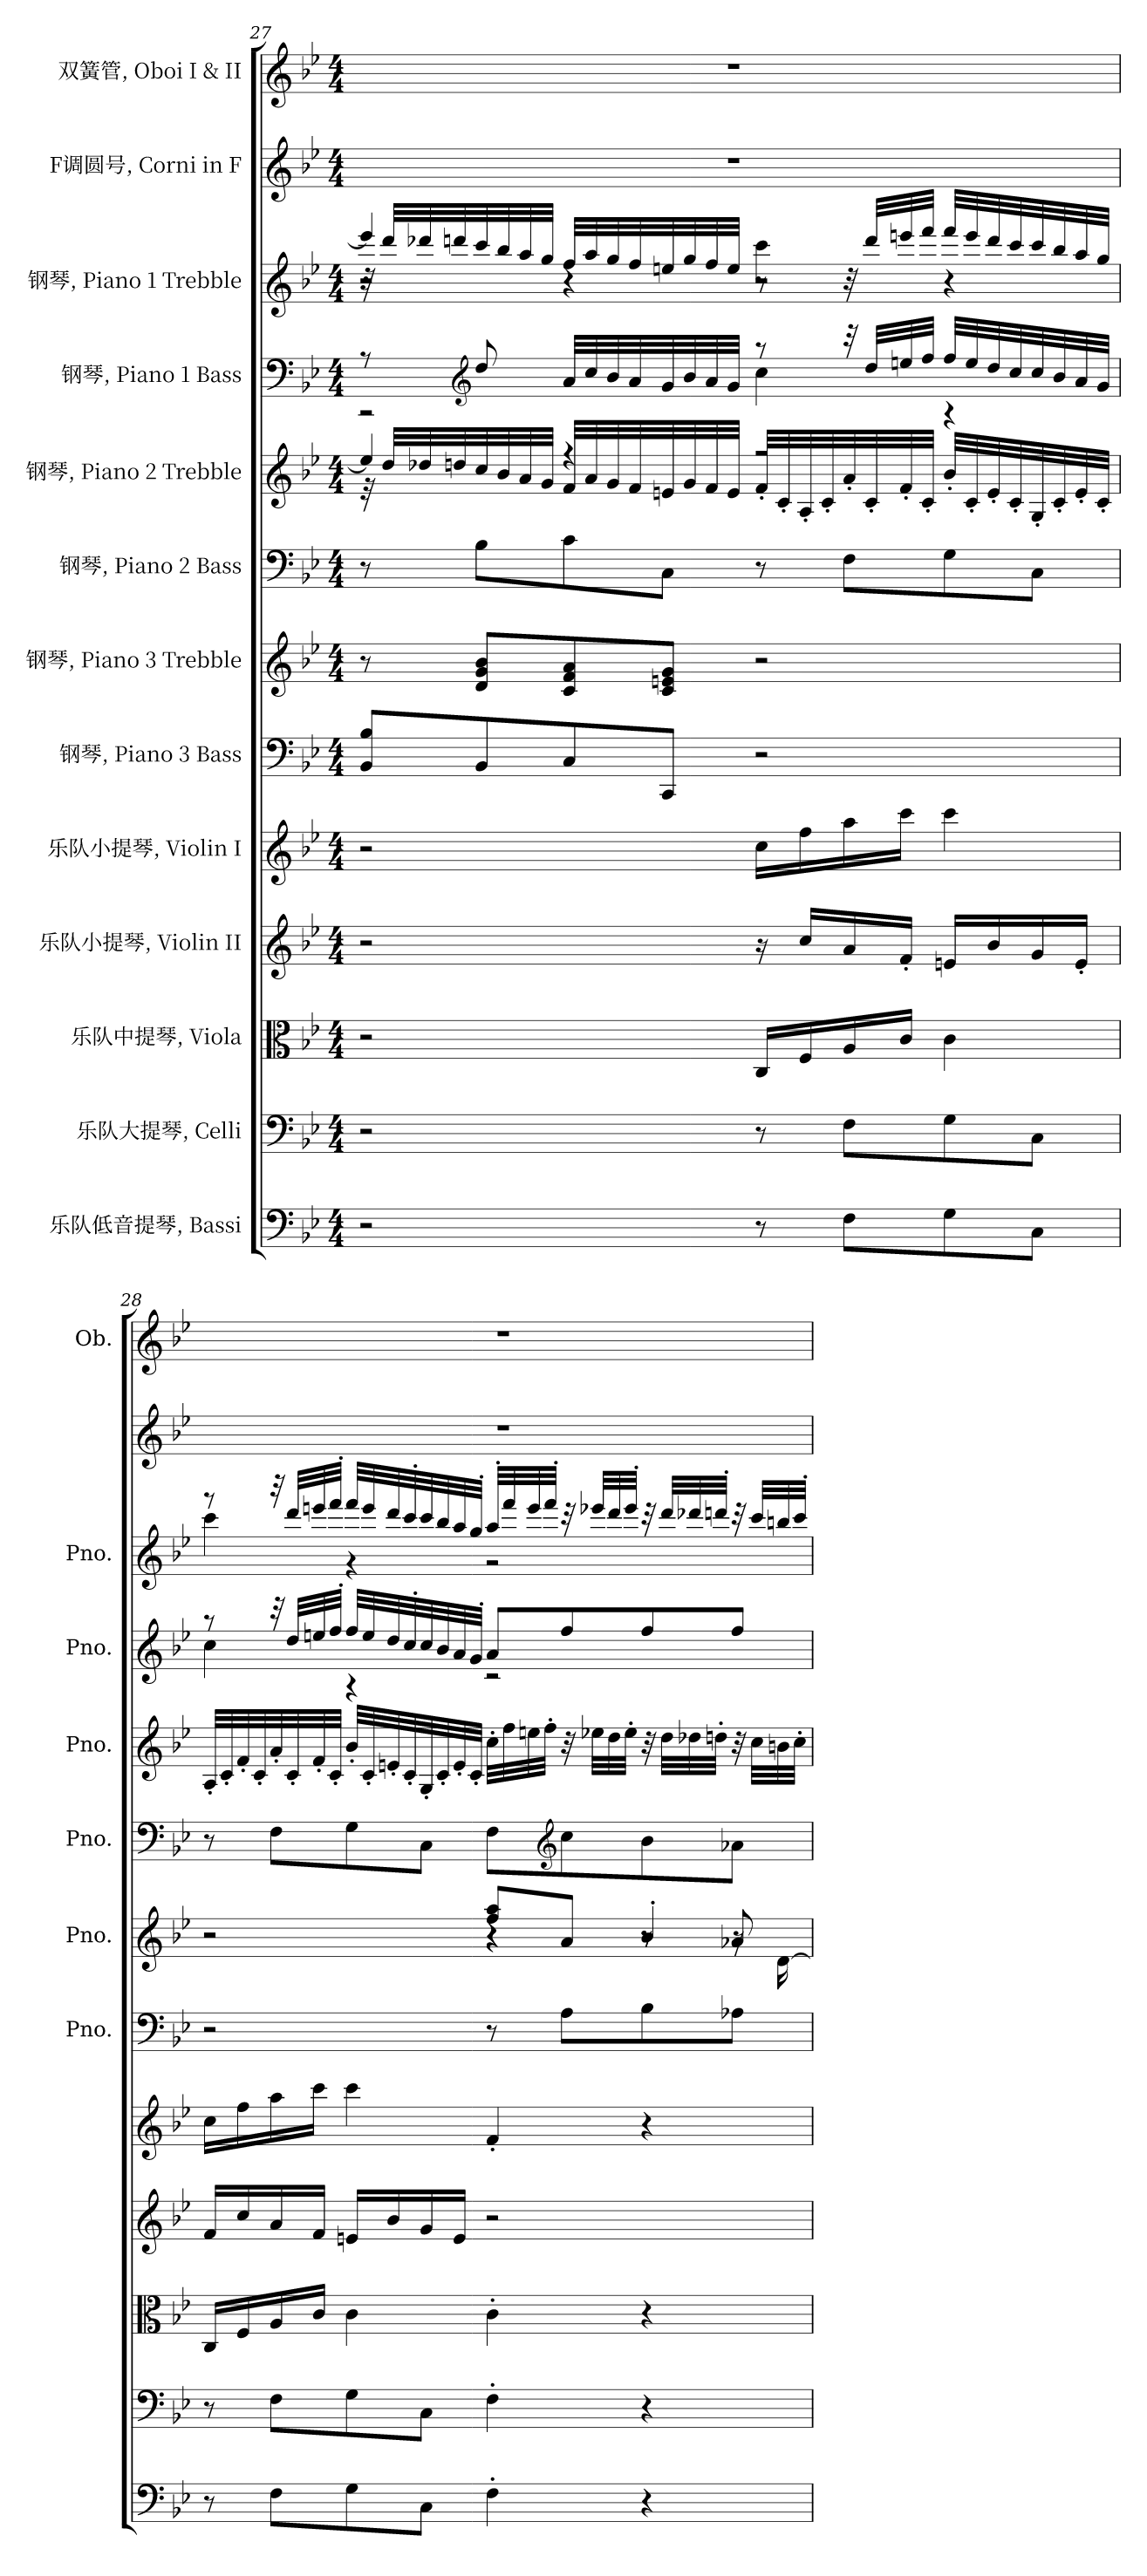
**kern	**kern	**kern	**kern	**kern	**kern	**kern	**kern	**kern	**kern	**kern	**kern	**kern
*part13	*part12	*part11	*part10	*part9	*part8	*part7	*part6	*part5	*part4	*part3	*part2	*part1
*staff13	*staff12	*staff11	*staff10	*staff9	*staff8	*staff7	*staff6	*staff5	*staff4	*staff3	*staff2	*staff1
*I"乐队低音提琴, Bassi	*I"乐队大提琴, Celli	*I"乐队中提琴, Viola	*I"乐队小提琴, Violin II	*I"乐队小提琴, Violin I	*I"钢琴, Piano 3 Bass	*I"钢琴, Piano 3 Trebble	*I"钢琴, Piano 2 Bass	*I"钢琴, Piano 2 Trebble	*I"钢琴, Piano 1 Bass	*I"钢琴, Piano 1 Trebble	*I"F调圆号, Corni in F	*I"双簧管, Oboi I &amp; II
*	*	*	*	*	*I'Pno.	*I'Pno.	*I'Pno.	*I'Pno.	*I'Pno.	*I'Pno.	*	*I'Ob.
!!LO:PB:g=z
*clefF4	*clefF4	*clefC3	*clefG2	*clefG2	*clefF4	*clefG2	*clefF4	*clefG2	*clefF4	*clefG2	*clefG2	*clefG2
*ITrd7c12	*	*	*	*	*	*	*	*	*	*	*ITrd4c7	*
*k[b-e-]	*k[b-e-]	*k[b-e-]	*k[b-e-]	*k[b-e-]	*k[b-e-]	*k[b-e-]	*k[b-e-]	*k[b-e-]	*k[b-e-]	*k[b-e-]	*k[b-e-a-]	*k[b-e-]
*M4/4	*M4/4	*M4/4	*M4/4	*M4/4	*M4/4	*M4/4	*M4/4	*M4/4	*M4/4	*M4/4	*M4/4	*M4/4
=27	=27	=27	=27	=27	=27	=27	=27	=27	=27	=27	=27	=27
*	*	*	*	*	*	*	*	*^	*^	*^	*	*
*	*	*	*	*	*	*	*	*	*	*	*	*	*^	*	*
2r	2r	2r	2r	2r	8BB-/ 8B-/L	8r	8r	4ee-/]	32r	8r	2r	4eee-/]	2r	32r	1r	1r
.	.	.	.	.	.	.	.	.	32dd/LLL	.	.	.	.	32ddd/LLL	.	.
.	.	.	.	.	.	.	.	.	32dd-X/	.	.	.	.	32ddd-X/	.	.
.	.	.	.	.	.	.	.	.	32ddn/	.	.	.	.	32dddn/	.	.
*	*	*	*	*	*	*	*	*	*	*clefG2	*	*	*	*	*	*
.	.	.	.	.	8BB-/	8d/ 8g/ 8b-/L	8B-\L	.	32cc/	8dd/	.	.	.	32ccc/	.	.
.	.	.	.	.	.	.	.	.	32b-/	.	.	.	.	32bb-/	.	.
.	.	.	.	.	.	.	.	.	32a/	.	.	.	.	32aa/	.	.
.	.	.	.	.	.	.	.	.	32g/JJJ	.	.	.	.	32gg/JJJ	.	.
.	.	.	.	.	8C/	8c/ 8f/ 8a/	8c\	4r	32f/LLL	32a/LLL	.	4r	.	32ff/LLL	.	.
.	.	.	.	.	.	.	.	.	32a/	32cc/	.	.	.	32aa/	.	.
.	.	.	.	.	.	.	.	.	32g/	32b-/	.	.	.	32gg/	.	.
.	.	.	.	.	.	.	.	.	32f/	32a/	.	.	.	32ff/	.	.
.	.	.	.	.	8CC/J	8c/ 8en/ 8g/J	8C\J	.	32en/	32g/	.	.	.	32een/	.	.
.	.	.	.	.	.	.	.	.	32g/	32b-/	.	.	.	32gg/	.	.
.	.	.	.	.	.	.	.	.	32f/	32a/	.	.	.	32ff/	.	.
.	.	.	.	.	.	.	.	.	32e/JJJ	32g/JJJ	.	.	.	32ee/JJJ	.	.
8r	8r	16C/LL	16r	16cc\LL	2r	2r	8r	2r	32f'/LLL	8r	4cc\	2r	4ccc\	8r	.	.
.	.	.	.	.	.	.	.	.	32c'/	.	.	.	.	.	.	.
.	.	16F/	16cc/LL	16ff\	.	.	.	.	32A'/	.	.	.	.	.	.	.
.	.	.	.	.	.	.	.	.	32c'/	.	.	.	.	.	.	.
8FF\L	8F\L	16A/	16a/	16aa\	.	.	8F\L	.	32a'/	32r	.	.	.	32r	.	.
.	.	.	.	.	.	.	.	.	32c'/	32dd/LLL	.	.	.	32ddd/LLL	.	.
.	.	16c/JJ	16f'/JJ	16ccc\JJ	.	.	.	.	32f'/	32een/	.	.	.	32eeen/	.	.
.	.	.	.	.	.	.	.	.	32c'/JJJ	32ff/JJJ	.	.	.	32fff/JJJ	.	.
8GG\	8G\	4c\	16en/LL	4ccc\	.	.	8G\	.	32b-'/LLL	32ff/LLL	4r	.	4r	32fff/LLL	.	.
.	.	.	.	.	.	.	.	.	32c'/	32ee/	.	.	.	32eee/	.	.
.	.	.	16b-/	.	.	.	.	.	32e'/	32dd/	.	.	.	32ddd/	.	.
.	.	.	.	.	.	.	.	.	32c'/	32cc/	.	.	.	32ccc/	.	.
8CC\J	8C\J	.	16g/	.	.	.	8C\J	.	32G'/	32cc/	.	.	.	32ccc/	.	.
.	.	.	.	.	.	.	.	.	32c'/	32b-/	.	.	.	32bb-/	.	.
.	.	.	16e'/JJ	.	.	.	.	.	32e'/	32a/	.	.	.	32aa/	.	.
.	.	.	.	.	.	.	.	.	32c'/JJJ	32g/JJJ	.	.	.	32gg/JJJ	.	.
*	*	*	*	*	*	*	*	*v	*v	*	*	*	*v	*v	*	*
!!LO:PB:g=z
=28	=28	=28	=28	=28	=28	=28	=28	=28	=28	=28	=28	=28	=28	=28
*	*	*	*	*	*	*^	*	*	*	*	*	*	*	*
*	*	*	*	*	*	*	*^	*	*	*	*	*	*	*	*
8r	8r	16C/LL	16f/LL	16cc\LL	2r	2r	2r	2r	8r	32A'/LLL	8r	4cc\	8r	4ccc\	1r	1r
.	.	.	.	.	.	.	.	.	.	32c'/	.	.	.	.	.	.
.	.	16F/	16cc/	16ff\	.	.	.	.	.	32f'/	.	.	.	.	.	.
.	.	.	.	.	.	.	.	.	.	32c'/	.	.	.	.	.	.
8FF\L	8F\L	16A/	16a/	16aa\	.	.	.	.	8F\L	32a'/	32r	.	32r	.	.	.
.	.	.	.	.	.	.	.	.	.	32c'/	32dd/LLL	.	32ddd/LLL	.	.	.
.	.	16c/JJ	16f/JJ	16ccc\JJ	.	.	.	.	.	32f'/	32een/	.	32eeen/	.	.	.
.	.	.	.	.	.	.	.	.	.	32c'/JJJ	32ff'/JJJ	.	32fff'/JJJ	.	.	.
8GG\	8G\	4c\	16en/LL	4ccc\	.	.	.	.	8G\	32b-'/LLL	32ff/LLL	4r	32fff/LLL	4r	.	.
.	.	.	.	.	.	.	.	.	.	32c'/	32ee/	.	32eee/	.	.	.
.	.	.	16b-/	.	.	.	.	.	.	32en'/	32dd/	.	32ddd/	.	.	.
.	.	.	.	.	.	.	.	.	.	32c'/	32cc'/	.	32ccc'/	.	.	.
8CC\J	8C\J	.	16g/	.	.	.	.	.	8C\J	32G'/	32cc/	.	32ccc/	.	.	.
.	.	.	.	.	.	.	.	.	.	32c'/	32b-/	.	32bb-/	.	.	.
.	.	.	16e/JJ	.	.	.	.	.	.	32e'/	32a/	.	32aa/	.	.	.
.	.	.	.	.	.	.	.	.	.	32c'/JJJ	32g'/JJJ	.	32gg'/JJJ	.	.	.
4FF'\	4F'\	4c'\	2r	4f'/	8r	8ff/ 8aa/L	4r	4r	8F\L	32cc'\LLL	8a/L	2r	32aa'/LLL	2r	.	.
.	.	.	.	.	.	.	.	.	.	32ff\	.	.	32fff/	.	.	.
.	.	.	.	.	.	.	.	.	.	32een\	.	.	32eee/	.	.	.
.	.	.	.	.	.	.	.	.	.	32ff'\JJJ	.	.	32fff'/JJJ	.	.	.
*	*	*	*	*	*	*	*	*	*clefG2	*	*	*	*	*	*	*
.	.	.	.	.	8A\L	8a/J	.	.	8cc\	32r	8ff/	.	32r	.	.	.
.	.	.	.	.	.	.	.	.	.	32ee-X\LLL	.	.	32eee-X/LLL	.	.	.
.	.	.	.	.	.	.	.	.	.	32dd\	.	.	32ddd/	.	.	.
.	.	.	.	.	.	.	.	.	.	32ee-'\JJJ	.	.	32eee-'/JJJ	.	.	.
4r	4r	4r	.	4r	8B-\	4b-'/	8r	8r	8b-\	32r	8ff/	.	32r	.	.	.
.	.	.	.	.	.	.	.	.	.	32dd\LLL	.	.	32ddd/LLL	.	.	.
.	.	.	.	.	.	.	.	.	.	32dd-X\	.	.	32ddd-X/	.	.	.
.	.	.	.	.	.	.	.	.	.	32ddn'\JJJ	.	.	32dddn'/JJJ	.	.	.
.	.	.	.	.	8A-X\J	.	8a-X/	16r	8a-X\J	32r	8ff/J	.	32r	.	.	.
.	.	.	.	.	.	.	.	.	.	32cc\LLL	.	.	32ccc/LLL	.	.	.
.	.	.	.	.	.	.	.	[16d\	.	32bn\	.	.	32bbn/	.	.	.
.	.	.	.	.	.	.	.	.	.	32cc'\JJJ	.	.	32ccc'/JJJ	.	.	.
*	*	*	*	*	*	*	*	*	*	*	*v	*v	*	*	*	*
*	*	*	*	*	*	*v	*v	*v	*	*	*	*v	*v	*	*
=	=	=	=	=	=	=	=	=	=	=	=	=
*-	*-	*-	*-	*-	*-	*-	*-	*-	*-	*-	*-	*-
